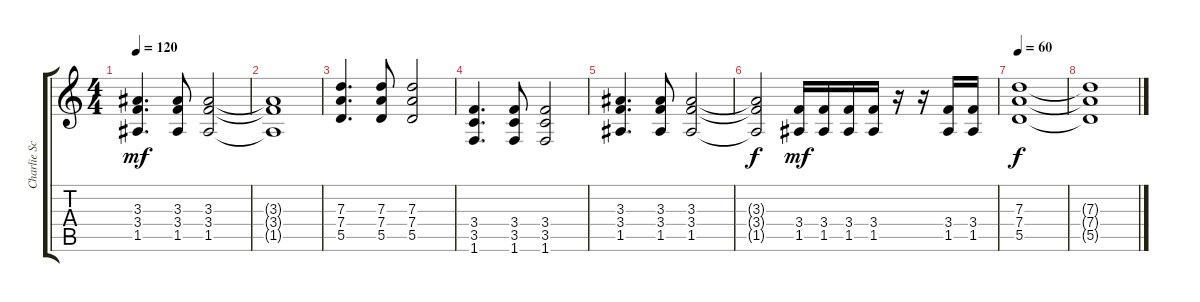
\track ("Charlie Scene" "Charlie Sc") {instrument distortionguitar}
\staff {score tabs}
\tuning (E4 B3 G3 D3 A2 E2) {hide}
\ts (4 4)
\tempo 120
\clef g2
\ks c
(3.3 3.4 1.5).4{d dy mf} (3.3 3.4 1.5).8 (3.3 3.4 1.5).2 |
(3.3{t} 3.4{t} 1.5{t}).1 |
(7.3 7.4 5.5).4{d} (7.3 7.4 5.5).8 (7.3 7.4 5.5).2 |
(3.4 3.5 1.6).4{d} (3.4 3.5 1.6).8 (3.4 3.5 1.6).2 |
(3.3 3.4 1.5).4{d} (3.3 3.4 1.5).8 (3.3 3.4 1.5).2 |
(3.3{t} 3.4{t} 1.5{t}).2{dy f} (3.4 1.5).16{dy mf} (3.4 1.5).16 (3.4 1.5).16 (3.4 1.5).16 r.16 r.16 (3.4 1.5).16 (3.4 1.5).16 |
\tempo 60
(7.3 7.4 5.5).1{dy f} |
(7.3{t} 7.4{t} 5.5{t}).1
